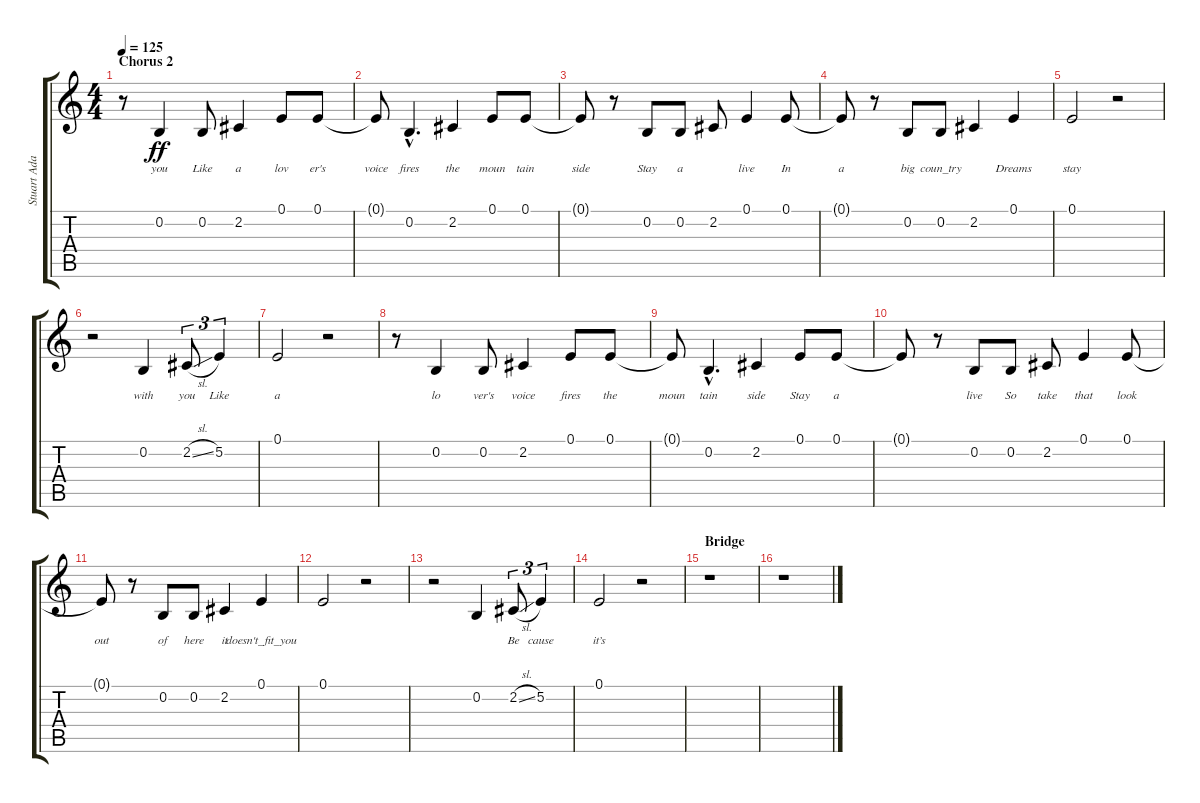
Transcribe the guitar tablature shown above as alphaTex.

\track ("Stuart Adamson" "Stuart Ada") {instrument lead8bassandlead}
\staff {score tabs}
\tuning (E4 B3 G3 D3 A2 E2) {hide}
\ts (4 4)
\section ("" "Chorus 2")
\tempo 125
\clef g2
\ks c
r.8{dy ff} 0.2.4{lyrics (0 "you") lyrics (1 "") lyrics (2 "") lyrics (3 "") lyrics (4 "")} 0.2.8{lyrics (0 "Like") lyrics (1 "") lyrics (2 "") lyrics (3 "") lyrics (4 "")} 2.2.4{lyrics (0 "a") lyrics (1 "") lyrics (2 "") lyrics (3 "") lyrics (4 "")} 0.1.8{lyrics (0 "lov") lyrics (1 "") lyrics (2 "") lyrics (3 "") lyrics (4 "")} 0.1.8{lyrics (0 "er's") lyrics (1 "") lyrics (2 "") lyrics (3 "") lyrics (4 "")} |
0.1{t}.8{lyrics (0 "voice") lyrics (1 "") lyrics (2 "") lyrics (3 "") lyrics (4 "")} 0.2{hac}.4{d lyrics (0 "fires") lyrics (1 "") lyrics (2 "") lyrics (3 "") lyrics (4 "")} 2.2.4{lyrics (0 "the") lyrics (1 "") lyrics (2 "") lyrics (3 "") lyrics (4 "")} 0.1.8{lyrics (0 "moun") lyrics (1 "") lyrics (2 "") lyrics (3 "") lyrics (4 "")} 0.1.8{lyrics (0 "tain") lyrics (1 "") lyrics (2 "") lyrics (3 "") lyrics (4 "")} |
0.1{t}.8{lyrics (0 "side") lyrics (1 "") lyrics (2 "") lyrics (3 "") lyrics (4 "")} r.8 0.2.8{lyrics (0 "Stay") lyrics (1 "") lyrics (2 "") lyrics (3 "") lyrics (4 "")} 0.2.8{lyrics (0 "a") lyrics (1 "") lyrics (2 "") lyrics (3 "") lyrics (4 "")} 2.2.8{lyrics (0 "") lyrics (1 "") lyrics (2 "") lyrics (3 "") lyrics (4 "")} 0.1.4{lyrics (0 "live") lyrics (1 "") lyrics (2 "") lyrics (3 "") lyrics (4 "")} 0.1.8{lyrics (0 "In") lyrics (1 "") lyrics (2 "") lyrics (3 "") lyrics (4 "")} |
0.1{t}.8{lyrics (0 "a") lyrics (1 "") lyrics (2 "") lyrics (3 "") lyrics (4 "")} r.8 0.2.8{lyrics (0 "big") lyrics (1 "") lyrics (2 "") lyrics (3 "") lyrics (4 "")} 0.2.8{lyrics (0 "coun_try") lyrics (1 "") lyrics (2 "") lyrics (3 "") lyrics (4 "")} 2.2.4{lyrics (0 "") lyrics (1 "") lyrics (2 "") lyrics (3 "") lyrics (4 "")} 0.1.4{lyrics (0 "Dreams") lyrics (1 "") lyrics (2 "") lyrics (3 "") lyrics (4 "")} |
0.1.2{lyrics (0 "stay") lyrics (1 "") lyrics (2 "") lyrics (3 "") lyrics (4 "")} r.2 |
r.2 0.2.4{lyrics (0 "with") lyrics (1 "") lyrics (2 "") lyrics (3 "") lyrics (4 "")} 2.2{sl}.8{tu (3 2) lyrics (0 "you") lyrics (1 "") lyrics (2 "") lyrics (3 "") lyrics (4 "")} 5.2.4{tu (3 2) lyrics (0 "Like") lyrics (1 "") lyrics (2 "") lyrics (3 "") lyrics (4 "")} |
0.1.2{lyrics (0 "a") lyrics (1 "") lyrics (2 "") lyrics (3 "") lyrics (4 "")} r.2 |
r.8 0.2.4{lyrics (0 "lo") lyrics (1 "") lyrics (2 "") lyrics (3 "") lyrics (4 "")} 0.2.8{lyrics (0 "ver's") lyrics (1 "") lyrics (2 "") lyrics (3 "") lyrics (4 "")} 2.2.4{lyrics (0 "voice") lyrics (1 "") lyrics (2 "") lyrics (3 "") lyrics (4 "")} 0.1.8{lyrics (0 "fires") lyrics (1 "") lyrics (2 "") lyrics (3 "") lyrics (4 "")} 0.1.8{lyrics (0 "the") lyrics (1 "") lyrics (2 "") lyrics (3 "") lyrics (4 "")} |
0.1{t}.8{lyrics (0 "moun") lyrics (1 "") lyrics (2 "") lyrics (3 "") lyrics (4 "")} 0.2{hac}.4{d lyrics (0 "tain") lyrics (1 "") lyrics (2 "") lyrics (3 "") lyrics (4 "")} 2.2.4{lyrics (0 "side") lyrics (1 "") lyrics (2 "") lyrics (3 "") lyrics (4 "")} 0.1.8{lyrics (0 "Stay") lyrics (1 "") lyrics (2 "") lyrics (3 "") lyrics (4 "")} 0.1.8{lyrics (0 "a") lyrics (1 "") lyrics (2 "") lyrics (3 "") lyrics (4 "")} |
0.1{t}.8{lyrics (0 "") lyrics (1 "") lyrics (2 "") lyrics (3 "") lyrics (4 "")} r.8 0.2.8{lyrics (0 "live") lyrics (1 "") lyrics (2 "") lyrics (3 "") lyrics (4 "")} 0.2.8{lyrics (0 "So") lyrics (1 "") lyrics (2 "") lyrics (3 "") lyrics (4 "")} 2.2.8{lyrics (0 "take") lyrics (1 "") lyrics (2 "") lyrics (3 "") lyrics (4 "")} 0.1.4{lyrics (0 "that") lyrics (1 "") lyrics (2 "") lyrics (3 "") lyrics (4 "")} 0.1.8{lyrics (0 "look") lyrics (1 "") lyrics (2 "") lyrics (3 "") lyrics (4 "")} |
0.1{t}.8{lyrics (0 "out") lyrics (1 "") lyrics (2 "") lyrics (3 "") lyrics (4 "")} r.8 0.2.8{lyrics (0 "of") lyrics (1 "") lyrics (2 "") lyrics (3 "") lyrics (4 "")} 0.2.8{lyrics (0 "here") lyrics (1 "") lyrics (2 "") lyrics (3 "") lyrics (4 "")} 2.2.4{lyrics (0 "it") lyrics (1 "") lyrics (2 "") lyrics (3 "") lyrics (4 "")} 0.1.4{lyrics (0 "doesn't_fit_you") lyrics (1 "") lyrics (2 "") lyrics (3 "") lyrics (4 "")} |
0.1.2{lyrics (0 "") lyrics (1 "") lyrics (2 "") lyrics (3 "") lyrics (4 "")} r.2 |
r.2 0.2.4{lyrics (0 "") lyrics (1 "") lyrics (2 "") lyrics (3 "") lyrics (4 "")} 2.2{sl}.8{tu (3 2) lyrics (0 "Be") lyrics (1 "") lyrics (2 "") lyrics (3 "") lyrics (4 "")} 5.2.4{tu (3 2) lyrics (0 "cause") lyrics (1 "") lyrics (2 "") lyrics (3 "") lyrics (4 "")} |
0.1.2{lyrics (0 "it’s") lyrics (1 "") lyrics (2 "") lyrics (3 "") lyrics (4 "")} r.2 |
\section ("" "Bridge")
r.1 |
r.1
